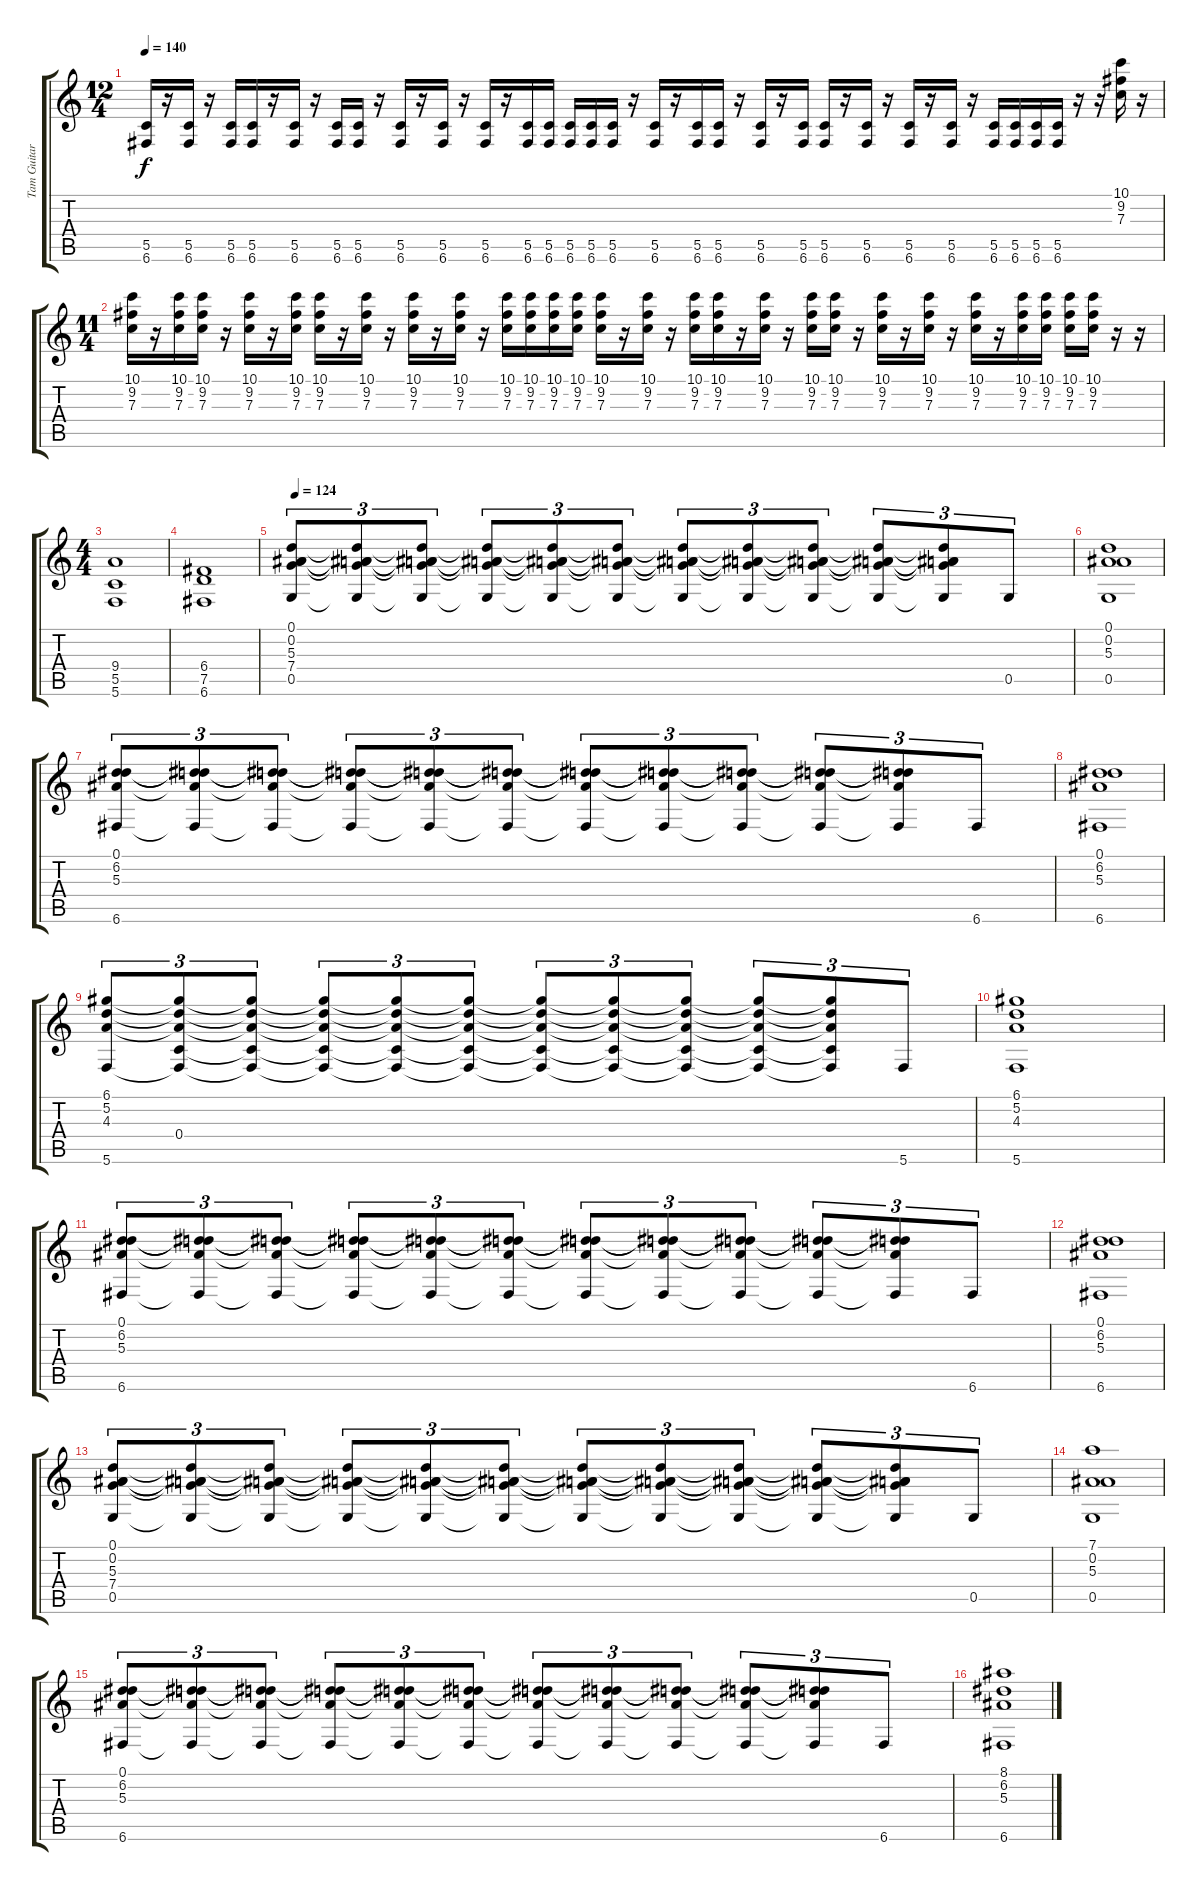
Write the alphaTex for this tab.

\track ("Tam Guitar" "Tam Guitar") {instrument overdrivenguitar}
\staff {score tabs}
\tuning (D4 A3 F3 C3 G2 C2) {hide}
\ts (12 4)
\tempo 140
\clef g2
\ks c
(5.5 6.6).16{dy f} r.16 (5.5 6.6).16 r.16 (5.5 6.6).16 (5.5 6.6).16 r.16 (5.5 6.6).16 r.16 (5.5 6.6).16 (5.5 6.6).16 r.16 (5.5 6.6).16 r.16 (5.5 6.6).16 r.16 (5.5 6.6).16 r.16 (5.5 6.6).16 (5.5 6.6).16 (5.5 6.6).16 (5.5 6.6).16 (5.5 6.6).16 r.16 (5.5 6.6).16 r.16 (5.5 6.6).16 (5.5 6.6).16 r.16 (5.5 6.6).16 r.16 (5.5 6.6).16 (5.5 6.6).16 r.16 (5.5 6.6).16 r.16 (5.5 6.6).16 r.16 (5.5 6.6).16 r.16 (5.5 6.6).16 (5.5 6.6).16 (5.5 6.6).16 (5.5 6.6).16 r.16 r.16 (10.1 9.2 7.3).16 r.16 |
\ts (11 4)
(10.1 9.2 7.3).16 r.16 (10.1 9.2 7.3).16 (10.1 9.2 7.3).16 r.16 (10.1 9.2 7.3).16 r.16 (10.1 9.2 7.3).16 (10.1 9.2 7.3).16 r.16 (10.1 9.2 7.3).16 r.16 (10.1 9.2 7.3).16 r.16 (10.1 9.2 7.3).16 r.16 (10.1 9.2 7.3).16 (10.1 9.2 7.3).16 (10.1 9.2 7.3).16 (10.1 9.2 7.3).16 (10.1 9.2 7.3).16 r.16 (10.1 9.2 7.3).16 r.16 (10.1 9.2 7.3).16 (10.1 9.2 7.3).16 r.16 (10.1 9.2 7.3).16 r.16 (10.1 9.2 7.3).16 (10.1 9.2 7.3).16 r.16 (10.1 9.2 7.3).16 r.16 (10.1 9.2 7.3).16 r.16 (10.1 9.2 7.3).16 r.16 (10.1 9.2 7.3).16 (10.1 9.2 7.3).16 (10.1 9.2 7.3).16 (10.1 9.2 7.3).16 r.16 r.16 |
\ts (4 4)
(9.4 5.5 5.6).1 |
(6.4 7.5 6.6).1 |
\tempo 124
(0.1 0.2 5.3 7.4 0.5).8{tu (3 2) instrument electricguitarjazz} (0.1{t} 0.2{t} 5.3{t} 7.4{t} 0.5{t}).8{tu (3 2)} (0.1{t} 0.2{t} 5.3{t} 7.4{t} 0.5{t}).8{tu (3 2)} (0.1{t} 0.2{t} 5.3{t} 7.4{t} 0.5{t}).8{tu (3 2)} (0.1{t} 0.2{t} 5.3{t} 7.4{t} 0.5{t}).8{tu (3 2)} (0.1{t} 0.2{t} 5.3{t} 7.4{t} 0.5{t}).8{tu (3 2)} (0.1{t} 0.2{t} 5.3{t} 7.4{t} 0.5{t}).8{tu (3 2)} (0.1{t} 0.2{t} 5.3{t} 7.4{t} 0.5{t}).8{tu (3 2)} (0.1{t} 0.2{t} 5.3{t} 7.4{t} 0.5{t}).8{tu (3 2)} (0.1{t} 0.2{t} 5.3{t} 7.4{t} 0.5{t}).8{tu (3 2)} (0.1{t} 0.2{t} 5.3{t} 7.4{t} 0.5{t}).8{tu (3 2)} 0.5.8{tu (3 2)} |
(0.1 0.2 5.3 0.5).1 |
(0.1 6.2 5.3 6.6).8{tu (3 2)} (0.1{t} 6.2{t} 5.3{t} 6.6{t}).8{tu (3 2)} (0.1{t} 6.2{t} 5.3{t} 6.6{t}).8{tu (3 2)} (0.1{t} 6.2{t} 5.3{t} 6.6{t}).8{tu (3 2)} (0.1{t} 6.2{t} 5.3{t} 6.6{t}).8{tu (3 2)} (0.1{t} 6.2{t} 5.3{t} 6.6{t}).8{tu (3 2)} (0.1{t} 6.2{t} 5.3{t} 6.6{t}).8{tu (3 2)} (0.1{t} 6.2{t} 5.3{t} 6.6{t}).8{tu (3 2)} (0.1{t} 6.2{t} 5.3{t} 6.6{t}).8{tu (3 2)} (0.1{t} 6.2{t} 5.3{t} 6.6{t}).8{tu (3 2)} (0.1{t} 6.2{t} 5.3{t} 6.6{t}).8{tu (3 2)} 6.6.8{tu (3 2)} |
(0.1 6.2 5.3 6.6).1 |
(6.1 5.2 4.3 5.6).8{tu (3 2)} (6.1{t} 5.2{t} 4.3{t} 0.4 5.6{t}).8{tu (3 2)} (6.1{t} 5.2{t} 4.3{t} 0.4{t} 5.6{t}).8{tu (3 2)} (6.1{t} 5.2{t} 4.3{t} 0.4{t} 5.6{t}).8{tu (3 2)} (6.1{t} 5.2{t} 4.3{t} 0.4{t} 5.6{t}).8{tu (3 2)} (6.1{t} 5.2{t} 4.3{t} 0.4{t} 5.6{t}).8{tu (3 2)} (6.1{t} 5.2{t} 4.3{t} 0.4{t} 5.6{t}).8{tu (3 2)} (6.1{t} 5.2{t} 4.3{t} 0.4{t} 5.6{t}).8{tu (3 2)} (6.1{t} 5.2{t} 4.3{t} 0.4{t} 5.6{t}).8{tu (3 2)} (6.1{t} 5.2{t} 4.3{t} 0.4{t} 5.6{t}).8{tu (3 2)} (6.1{t} 5.2{t} 4.3{t} 0.4{t} 5.6{t}).8{tu (3 2)} 5.6.8{tu (3 2)} |
(6.1 5.2 4.3 5.6).1 |
(0.1 6.2 5.3 6.6).8{tu (3 2)} (0.1{t} 6.2{t} 5.3{t} 6.6{t}).8{tu (3 2)} (0.1{t} 6.2{t} 5.3{t} 6.6{t}).8{tu (3 2)} (0.1{t} 6.2{t} 5.3{t} 6.6{t}).8{tu (3 2)} (0.1{t} 6.2{t} 5.3{t} 6.6{t}).8{tu (3 2)} (0.1{t} 6.2{t} 5.3{t} 6.6{t}).8{tu (3 2)} (0.1{t} 6.2{t} 5.3{t} 6.6{t}).8{tu (3 2)} (0.1{t} 6.2{t} 5.3{t} 6.6{t}).8{tu (3 2)} (0.1{t} 6.2{t} 5.3{t} 6.6{t}).8{tu (3 2)} (0.1{t} 6.2{t} 5.3{t} 6.6{t}).8{tu (3 2)} (0.1{t} 6.2{t} 5.3{t} 6.6{t}).8{tu (3 2)} 6.6.8{tu (3 2)} |
(0.1 6.2 5.3 6.6).1 |
(0.1 0.2 5.3 7.4 0.5).8{tu (3 2)} (0.1{t} 0.2{t} 5.3{t} 7.4{t} 0.5{t}).8{tu (3 2)} (0.1{t} 0.2{t} 5.3{t} 7.4{t} 0.5{t}).8{tu (3 2)} (0.1{t} 0.2{t} 5.3{t} 7.4{t} 0.5{t}).8{tu (3 2)} (0.1{t} 0.2{t} 5.3{t} 7.4{t} 0.5{t}).8{tu (3 2)} (0.1{t} 0.2{t} 5.3{t} 7.4{t} 0.5{t}).8{tu (3 2)} (0.1{t} 0.2{t} 5.3{t} 7.4{t} 0.5{t}).8{tu (3 2)} (0.1{t} 0.2{t} 5.3{t} 7.4{t} 0.5{t}).8{tu (3 2)} (0.1{t} 0.2{t} 5.3{t} 7.4{t} 0.5{t}).8{tu (3 2)} (0.1{t} 0.2{t} 5.3{t} 7.4{t} 0.5{t}).8{tu (3 2)} (0.1{t} 0.2{t} 5.3{t} 7.4{t} 0.5{t}).8{tu (3 2)} 0.5.8{tu (3 2)} |
(7.1 0.2 5.3 0.5).1 |
(0.1 6.2 5.3 6.6).8{tu (3 2)} (0.1{t} 6.2{t} 5.3{t} 6.6{t}).8{tu (3 2)} (0.1{t} 6.2{t} 5.3{t} 6.6{t}).8{tu (3 2)} (0.1{t} 6.2{t} 5.3{t} 6.6{t}).8{tu (3 2)} (0.1{t} 6.2{t} 5.3{t} 6.6{t}).8{tu (3 2)} (0.1{t} 6.2{t} 5.3{t} 6.6{t}).8{tu (3 2)} (0.1{t} 6.2{t} 5.3{t} 6.6{t}).8{tu (3 2)} (0.1{t} 6.2{t} 5.3{t} 6.6{t}).8{tu (3 2)} (0.1{t} 6.2{t} 5.3{t} 6.6{t}).8{tu (3 2)} (0.1{t} 6.2{t} 5.3{t} 6.6{t}).8{tu (3 2)} (0.1{t} 6.2{t} 5.3{t} 6.6{t}).8{tu (3 2)} 6.6.8{tu (3 2)} |
(8.1 6.2 5.3 6.6).1
